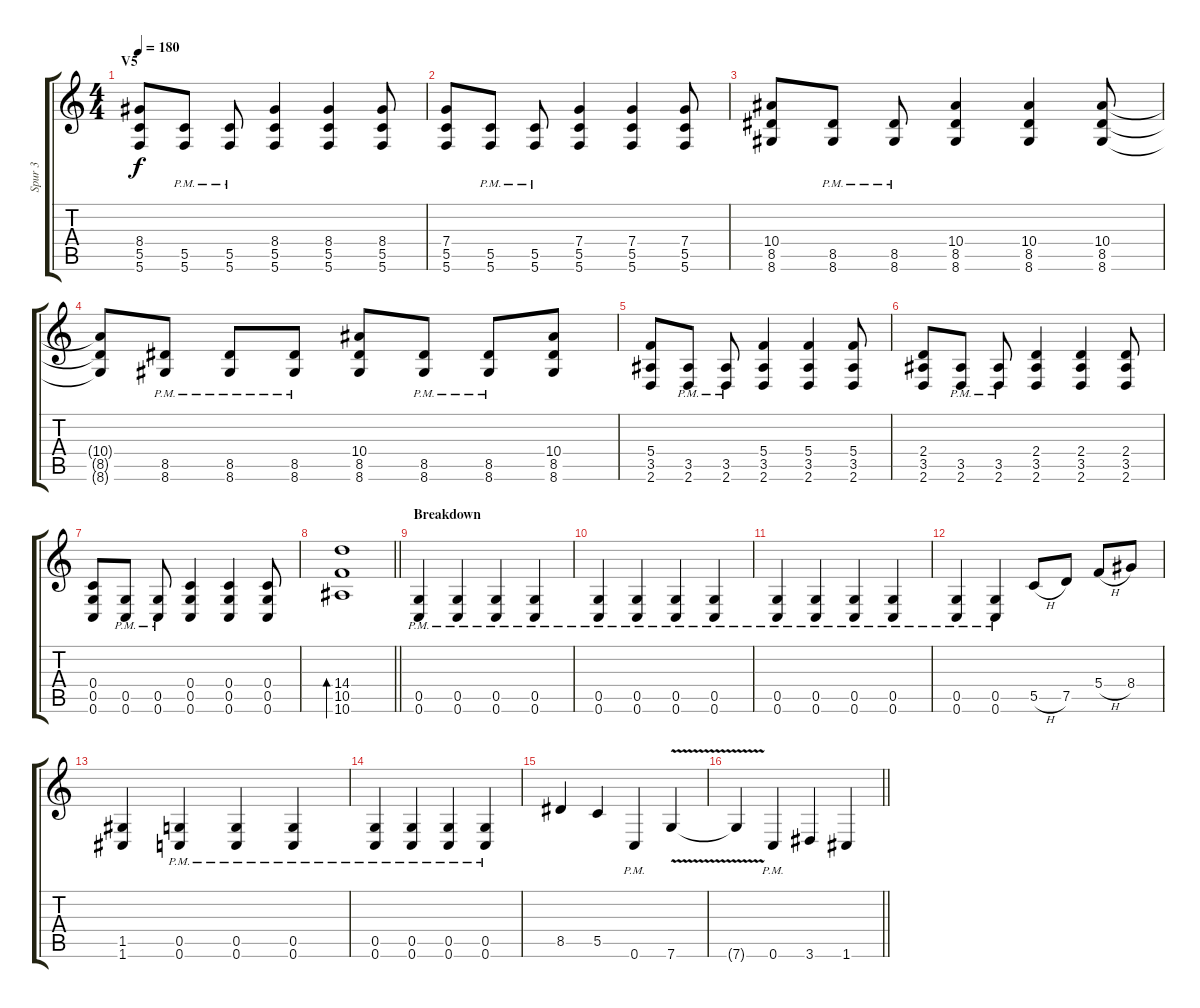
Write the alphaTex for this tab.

\track ("Spur 3" "Spur 3") {instrument distortionguitar}
\staff {score tabs}
\tuning (D4 A3 F3 C3 G2 C2) {hide}
\ts (4 4)
\section ("" "V5")
\tempo 180
\clef g2
\ks c
(8.4 5.5 5.6).8{dy f} (5.5{pm} 5.6{pm}).8 (5.5{pm} 5.6{pm}).8 (8.4 5.5 5.6).4 (8.4 5.5 5.6).4 (8.4 5.5 5.6).8 |
(7.4 5.5 5.6).8 (5.5{pm} 5.6{pm}).8 (5.5{pm} 5.6{pm}).8 (7.4 5.5 5.6).4 (7.4 5.5 5.6).4 (7.4 5.5 5.6).8 |
(10.4 8.5 8.6).8 (8.5{pm} 8.6{pm}).8 (8.5{pm} 8.6{pm}).8 (10.4 8.5 8.6).4 (10.4 8.5 8.6).4 (10.4 8.5 8.6).8 |
(10.4{t} 8.5{t} 8.6{t}).8 (8.5{pm} 8.6{pm}).8 (8.5{pm} 8.6{pm}).8 (8.5{pm} 8.6{pm}).8 (10.4 8.5 8.6).8 (8.5{pm} 8.6{pm}).8 (8.5{pm} 8.6{pm}).8 (10.4 8.5 8.6).8 |
(5.4 3.5 2.6).8 (3.5{pm} 2.6{pm}).8 (3.5{pm} 2.6{pm}).8 (5.4 3.5 2.6).4 (5.4 3.5 2.6).4 (5.4 3.5 2.6).8 |
(2.4 3.5 2.6).8 (3.5{pm} 2.6{pm}).8 (3.5{pm} 2.6{pm}).8 (2.4 3.5 2.6).4 (2.4 3.5 2.6).4 (2.4 3.5 2.6).8 |
(0.4 0.5 0.6).8 (0.5{pm} 0.6{pm}).8 (0.5{pm} 0.6{pm}).8 (0.4 0.5 0.6).4 (0.4 0.5 0.6).4 (0.4 0.5 0.6).8 |
\barLineRight lightlight
(14.4 10.5 10.6).1{bd 60} |
\section ("" "Breakdown")
(0.5{pm} 0.6{pm}).4 (0.5{pm} 0.6{pm}).4 (0.5{pm} 0.6{pm}).4 (0.5{pm} 0.6{pm}).4 |
(0.5{pm} 0.6{pm}).4 (0.5{pm} 0.6{pm}).4 (0.5{pm} 0.6{pm}).4 (0.5{pm} 0.6{pm}).4 |
(0.5{pm} 0.6{pm}).4 (0.5{pm} 0.6{pm}).4 (0.5{pm} 0.6{pm}).4 (0.5{pm} 0.6{pm}).4 |
(0.5{pm} 0.6{pm}).4 (0.5{pm} 0.6{pm}).4 5.5{h}.8 7.5.8 5.4{h}.8 8.4.8 |
(1.5 1.6).4 (0.5{pm} 0.6{pm}).4 (0.5{pm} 0.6{pm}).4 (0.5{pm} 0.6{pm}).4 |
(0.5{pm} 0.6{pm}).4 (0.5{pm} 0.6{pm}).4 (0.5{pm} 0.6{pm}).4 (0.5{pm} 0.6{pm}).4 |
8.5.4 5.5.4 0.6{pm}.4 7.6{v}.4 |
\barLineRight lightlight
7.6{t}.4 0.6{pm}.4 3.6.4 1.6.4
